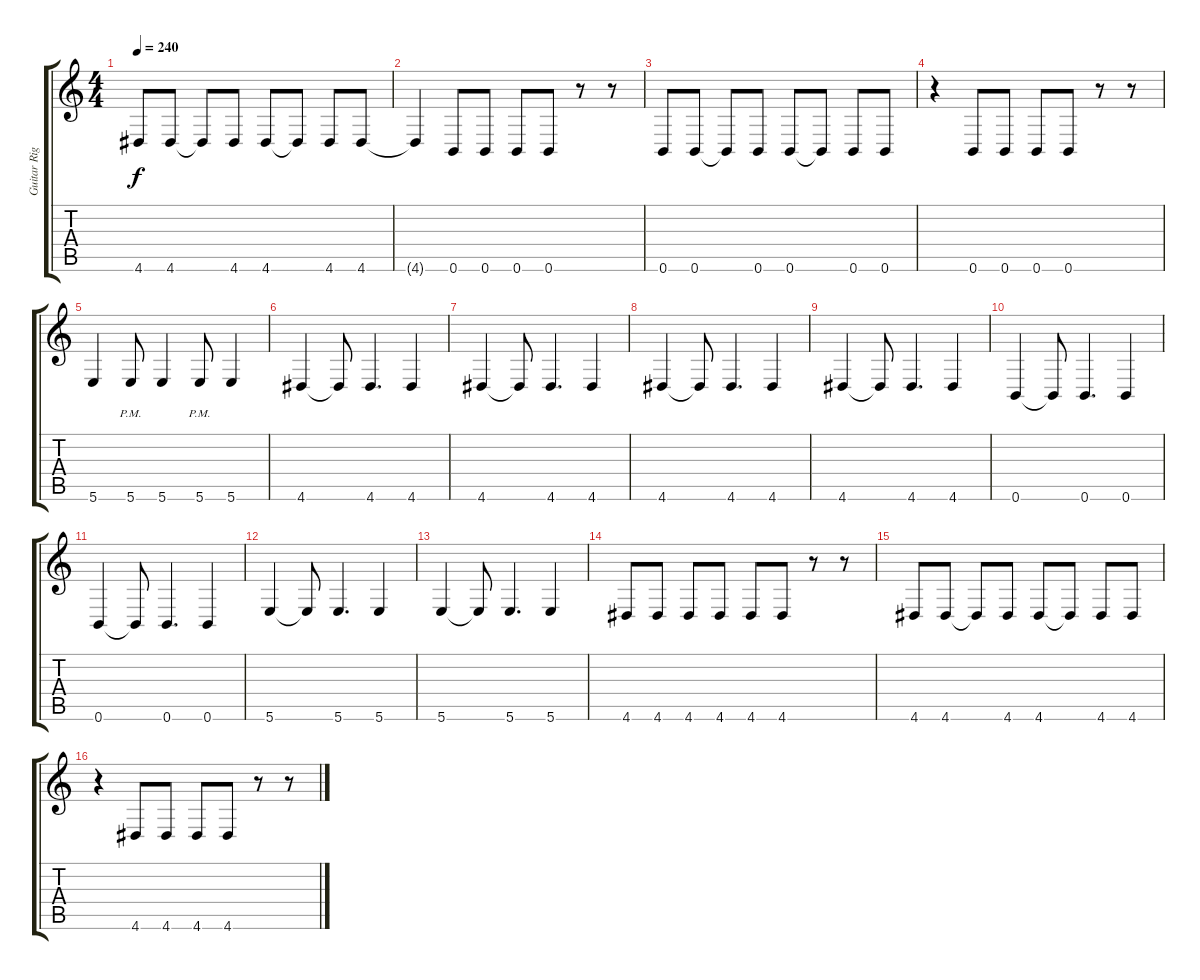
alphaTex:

\track ("Guitar Right" "Guitar Rig") {instrument overdrivenguitar}
\staff {score tabs}
\tuning (Db4 Ab3 E3 B2 Gb2 B1) {hide}
\ts (4 4)
\tempo 240
\clef g2
\ks c
4.6.8{dy f} 4.6.8 4.6{t}.8 4.6.8 4.6.8 4.6{t}.8 4.6.8 4.6.8 |
4.6{t}.4 0.6.8 0.6.8 0.6.8 0.6.8 r.8 r.8 |
0.6.8 0.6.8 0.6{t}.8 0.6.8 0.6.8 0.6{t}.8 0.6.8 0.6.8 |
r.4 0.6.8 0.6.8 0.6.8 0.6.8 r.8 r.8 |
5.6.4 5.6{pm}.8 5.6.4 5.6{pm}.8 5.6.4 |
4.6.4 4.6{t}.8 4.6.4{d} 4.6.4 |
4.6.4 4.6{t}.8 4.6.4{d} 4.6.4 |
4.6.4 4.6{t}.8 4.6.4{d} 4.6.4 |
4.6.4 4.6{t}.8 4.6.4{d} 4.6.4 |
0.6.4 0.6{t}.8 0.6.4{d} 0.6.4 |
0.6.4 0.6{t}.8 0.6.4{d} 0.6.4 |
5.6.4 5.6{t}.8 5.6.4{d} 5.6.4 |
5.6.4 5.6{t}.8 5.6.4{d} 5.6.4 |
4.6.8 4.6.8 4.6.8 4.6.8 4.6.8 4.6.8 r.8 r.8 |
4.6.8 4.6.8 4.6{t}.8 4.6.8 4.6.8 4.6{t}.8 4.6.8 4.6.8 |
r.4 4.6.8 4.6.8 4.6.8 4.6.8 r.8 r.8
